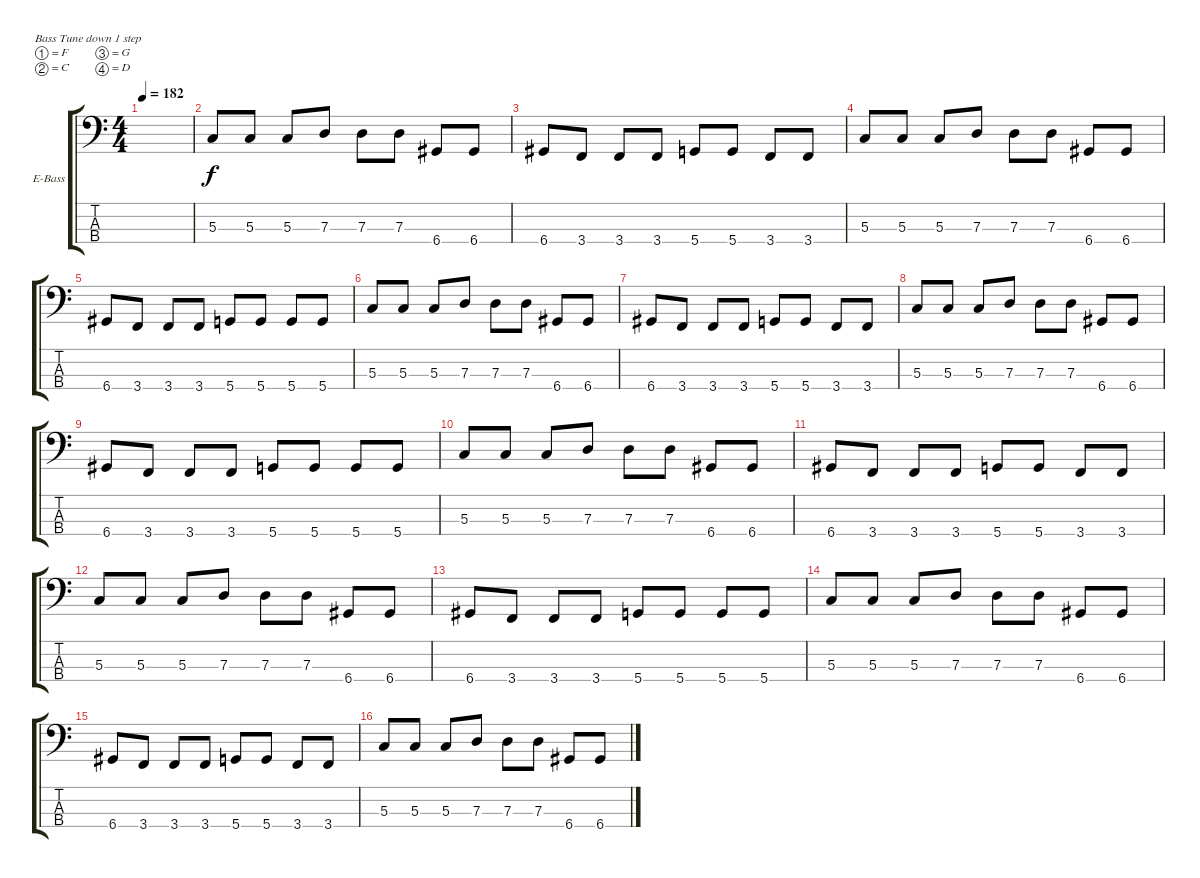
\defaultSystemsLayout 4
\bracketExtendMode groupsimilarinstruments
\firstSystemTrackNameOrientation horizontal
\otherSystemsTrackNameOrientation horizontal
\track ("Electric Bass" "E-Bass") {instrument electricbassfinger}
\staff {score tabs}
\tuning (F2 C2 G1 D1)
\ts (4 4)
\tempo 182
\clef f4
\ks c
|
5.3.8 5.3.8 5.3.8 7.3.8 7.3.8 7.3.8 6.4.8 6.4.8 |
6.4.8 3.4.8 3.4.8 3.4.8 5.4.8 5.4.8 3.4.8 3.4.8 |
5.3.8 5.3.8 5.3.8 7.3.8 7.3.8 7.3.8 6.4.8 6.4.8 |
6.4.8 3.4.8 3.4.8 3.4.8 5.4.8 5.4.8 5.4.8 5.4.8 |
5.3.8 5.3.8 5.3.8 7.3.8 7.3.8 7.3.8 6.4.8 6.4.8 |
6.4.8 3.4.8 3.4.8 3.4.8 5.4.8 5.4.8 3.4.8 3.4.8 |
5.3.8 5.3.8 5.3.8 7.3.8 7.3.8 7.3.8 6.4.8 6.4.8 |
6.4.8 3.4.8 3.4.8 3.4.8 5.4.8 5.4.8 5.4.8 5.4.8 |
5.3.8 5.3.8 5.3.8 7.3.8 7.3.8 7.3.8 6.4.8 6.4.8 |
6.4.8 3.4.8 3.4.8 3.4.8 5.4.8 5.4.8 3.4.8 3.4.8 |
5.3.8 5.3.8 5.3.8 7.3.8 7.3.8 7.3.8 6.4.8 6.4.8 |
6.4.8 3.4.8 3.4.8 3.4.8 5.4.8 5.4.8 5.4.8 5.4.8 |
5.3.8 5.3.8 5.3.8 7.3.8 7.3.8 7.3.8 6.4.8 6.4.8 |
6.4.8 3.4.8 3.4.8 3.4.8 5.4.8 5.4.8 3.4.8 3.4.8 |
5.3.8 5.3.8 5.3.8 7.3.8 7.3.8 7.3.8 6.4.8 6.4.8
